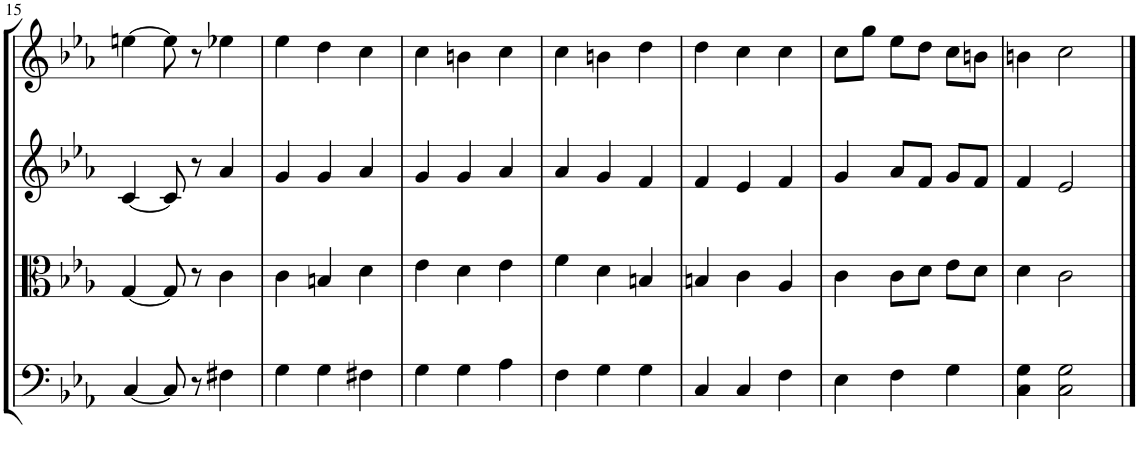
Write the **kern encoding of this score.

**kern	**kern	**kern	**kern
*part4	*part3	*part2	*part1
*staff4	*staff3	*staff2	*staff1
*I"Violoncello	*I"Viola	*I"Violin II	*I"Violin I
*I'Vc	*I'Vla	*I'Vln	*I'Vln
!!LO:PB:g=z
*clefF4	*clefC3	*clefG2	*clefG2
*k[b-e-a-]	*k[b-e-a-]	*k[b-e-a-]	*k[b-e-a-]
*M3/4	*M3/4	*M3/4	*M3/4
=15	=15	=15	=15
[4C/	[4G/	[4c/	[4een\
8C/]	8G/]	8c/]	8ee\]
8r	8r	8r	8r
4F#X\	4c\	4a-/	4ee-X\
=16	=16	=16	=16
4G\	4c\	4g/	4ee-\
4G\	4Bn/	4g/	4dd\
4F#X\	4d\	4a-/	4cc\
=17	=17	=17	=17
4G\	4e-\	4g/	4cc\
4G\	4d\	4g/	4bn\
4A-\	4e-\	4a-/	4cc\
=18	=18	=18	=18
4F\	4f\	4a-/	4cc\
4G\	4d\	4g/	4bn\
4G\	4Bn/	4f/	4dd\
=19	=19	=19	=19
4C/	4Bn/	4f/	4dd\
4C/	4c\	4e-/	4cc\
4F\	4A-/	4f/	4cc\
=20	=20	=20	=20
4E-\	4c\	4g/	8cc\L
.	.	.	8gg\J
4F\	8c\L	8a-/L	8ee-\L
.	8d\J	8f/J	8dd\J
4G\	8e-\L	8g/L	8cc\L
.	8d\J	8f/J	8bn\J
=21	=21	=21	=21
4C\ 4G\	4d\	4f/	4bn\
2C\ 2G\	2c\	2e-/	2cc\
==	==	==	==
*-	*-	*-	*-
